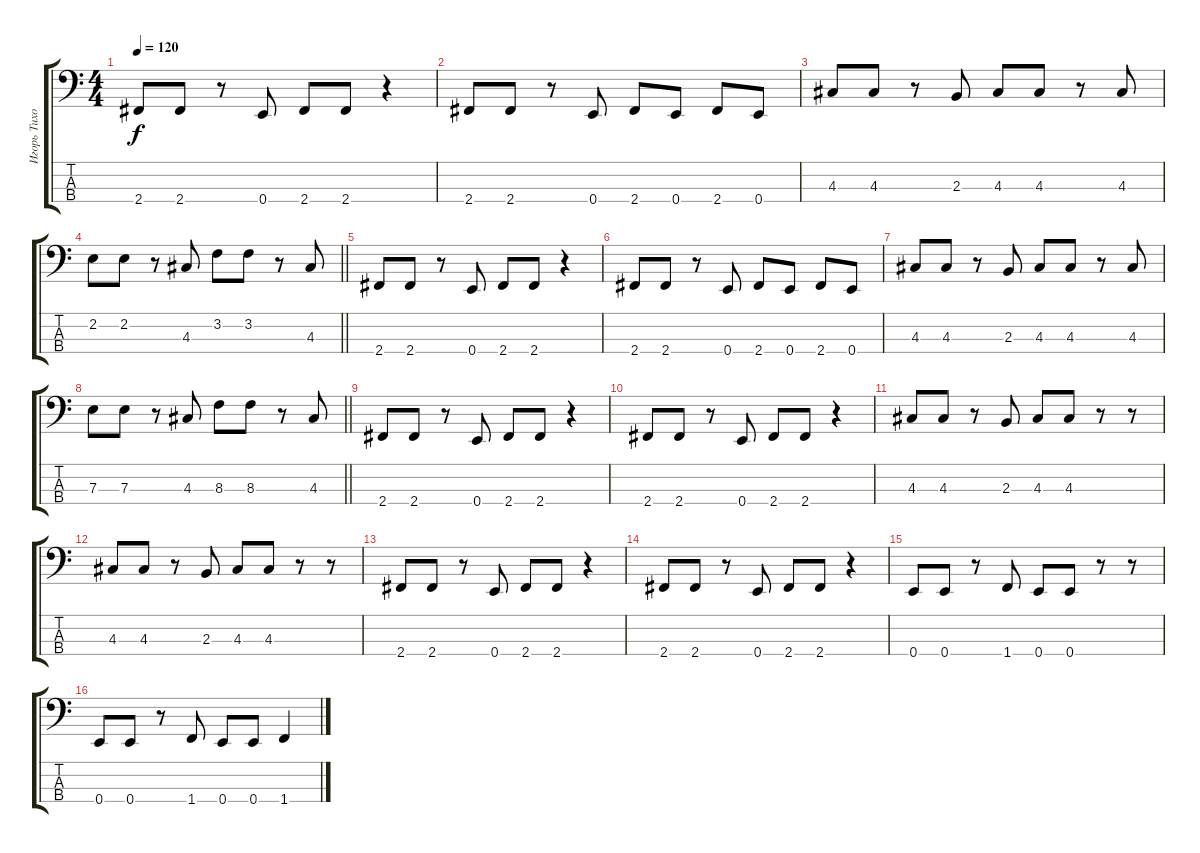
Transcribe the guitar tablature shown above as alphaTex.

\track ("Игорь Тихомиров" "Игорь Тихо") {instrument electricbassfinger}
\staff {score tabs}
\tuning (G2 D2 A1 E1) {hide}
\ts (4 4)
\tempo 120
\clef f4
\ks c
2.4.8{dy f} 2.4.8 r.8 0.4.8 2.4.8 2.4.8 r.4 |
2.4.8 2.4.8 r.8 0.4.8 2.4.8 0.4.8 2.4.8 0.4.8 |
4.3.8 4.3.8 r.8 2.3.8 4.3.8 4.3.8 r.8 4.3.8 |
\barLineRight lightlight
2.2.8 2.2.8 r.8 4.3.8 3.2.8 3.2.8 r.8 4.3.8 |
2.4.8 2.4.8 r.8 0.4.8 2.4.8 2.4.8 r.4 |
2.4.8 2.4.8 r.8 0.4.8 2.4.8 0.4.8 2.4.8 0.4.8 |
4.3.8 4.3.8 r.8 2.3.8 4.3.8 4.3.8 r.8 4.3.8 |
\barLineRight lightlight
7.3.8 7.3.8 r.8 4.3.8 8.3.8 8.3.8 r.8 4.3.8 |
2.4.8 2.4.8 r.8 0.4.8 2.4.8 2.4.8 r.4 |
2.4.8 2.4.8 r.8 0.4.8 2.4.8 2.4.8 r.4 |
4.3.8 4.3.8 r.8 2.3.8 4.3.8 4.3.8 r.8 r.8 |
4.3.8 4.3.8 r.8 2.3.8 4.3.8 4.3.8 r.8 r.8 |
2.4.8 2.4.8 r.8 0.4.8 2.4.8 2.4.8 r.4 |
2.4.8 2.4.8 r.8 0.4.8 2.4.8 2.4.8 r.4 |
0.4.8 0.4.8 r.8 1.4.8 0.4.8 0.4.8 r.8 r.8 |
0.4.8 0.4.8 r.8 1.4.8 0.4.8 0.4.8 1.4.4
